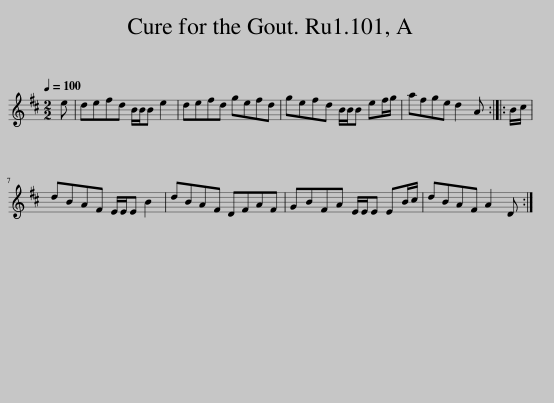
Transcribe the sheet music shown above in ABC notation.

X:1
L:1/8
Q:1/4=100
M:2/2
I:linebreak $
K:D
V:1 treble
V:1
 e | defd B/B/B e2 | defd gefd | gefd B/B/B ef/g/ | afge d2 A :: %5
 B/c/ |$ dBAF E/E/E B2 | dBAF DFAF | GBFA E/E/E EB/c/ | dBAF A2 D :| %10
